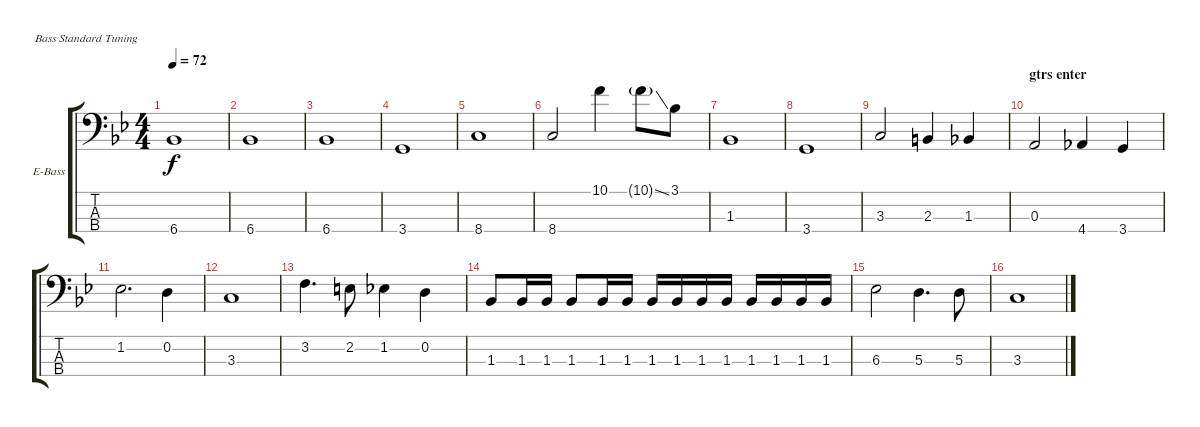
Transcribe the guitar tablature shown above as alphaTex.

\bracketExtendMode groupsimilarinstruments
\firstSystemTrackNameOrientation horizontal
\otherSystemsTrackNameOrientation horizontal
\track ("Bass" "E-Bass") {instrument electricbasspick}
\staff {score tabs}
\tuning (G2 D2 A1 E1)
\ts (4 4)
\tempo 72
\clef f4
\ks bb
6.4.1{dy f} |
6.4.1 |
6.4.1 |
3.4.1 |
8.4.1 |
8.4.2 10.1.4 10.1{ss g}.8 3.1.8 |
1.3.1 |
3.4.1 |
3.3.2 2.3.4 1.3.4 |
\section ("" "gtrs enter")
0.3.2 4.4.4 3.4.4 |
1.2.2{d} 0.2.4 |
3.3.1 |
3.2.4{d} 2.2.8 1.2.4 0.2.4 |
1.3.8 1.3.16 1.3.16 1.3.8 1.3.16 1.3.16 1.3.16 1.3.16 1.3.16 1.3.16 1.3.16 1.3.16 1.3.16 1.3.16 |
6.3.2 5.3.4{d} 5.3.8 |
3.3.1
